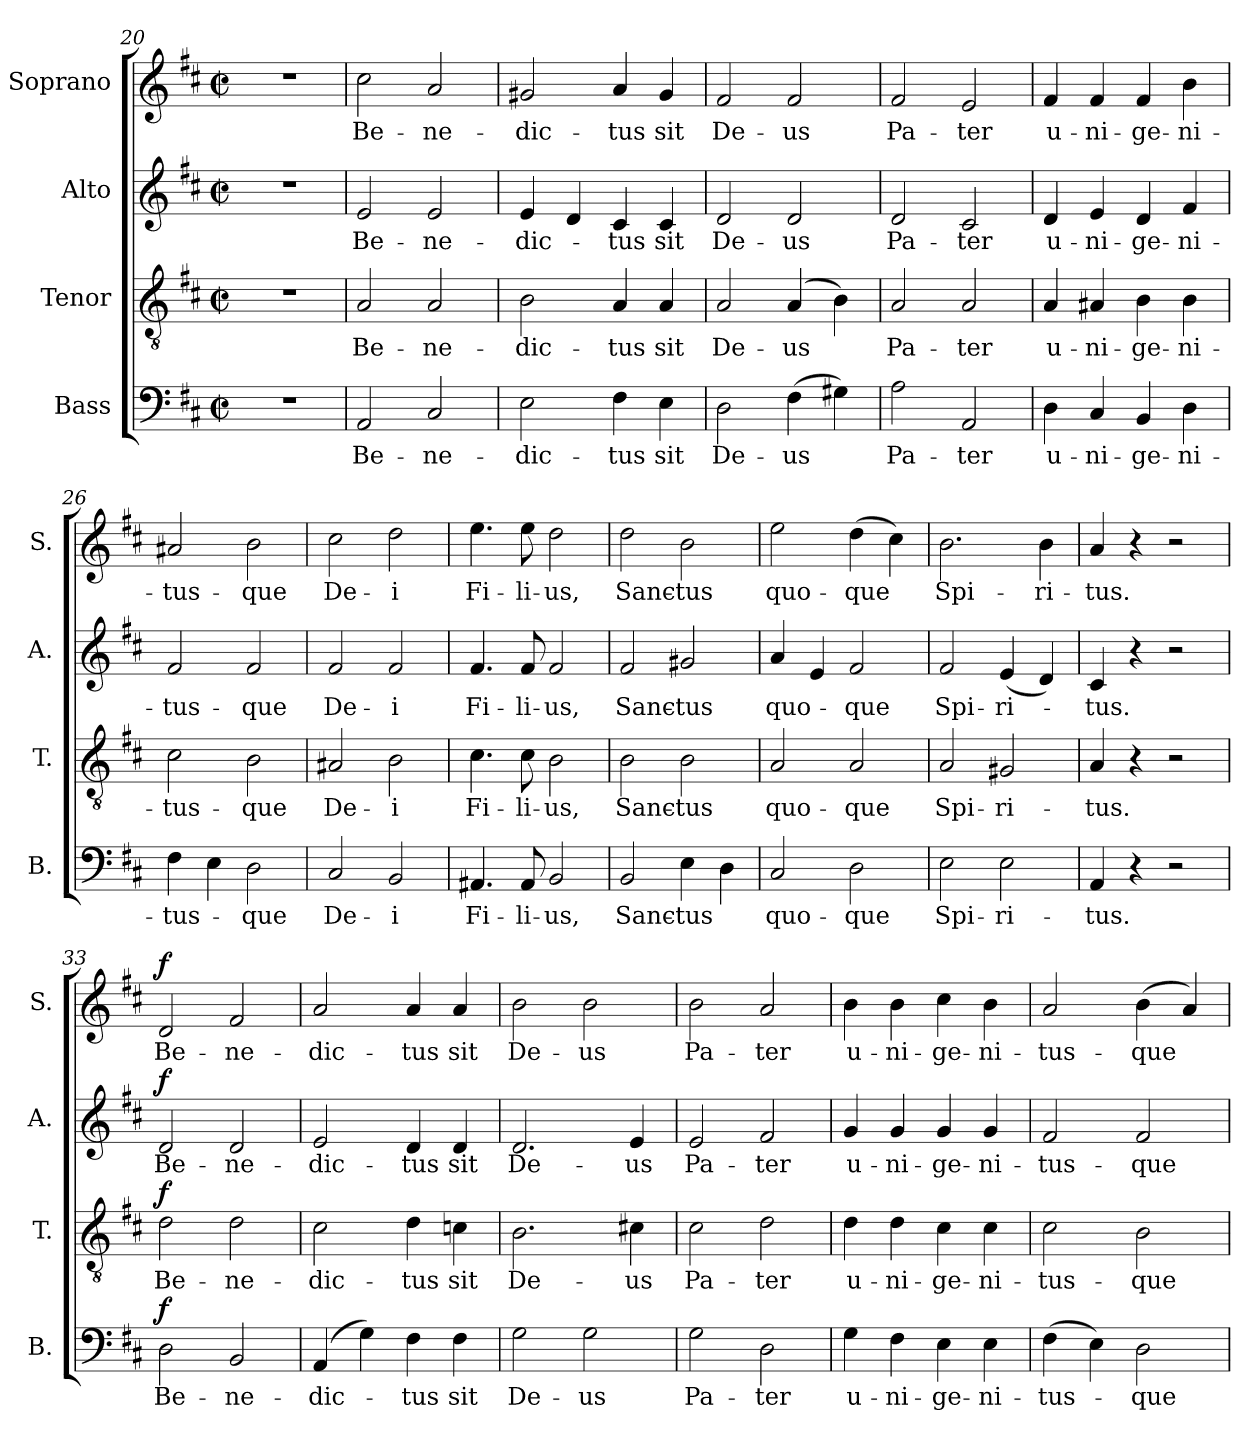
**kern	**text	**dynam	**kern	**text	**dynam	**kern	**text	**dynam	**kern	**text	**dynam
*part4	*part4	*part4	*part3	*part3	*part3	*part2	*part2	*part2	*part1	*part1	*part1
*staff4	*staff4	*staff4	*staff3	*staff3	*staff3	*staff2	*staff2	*staff2	*staff1	*staff1	*staff1
*I"Bass	*	*	*I"Tenor	*	*	*I"Alto	*	*	*I"Soprano	*	*
*I'B.	*	*	*I'T.	*	*	*I'A.	*	*	*I'S.	*	*
*clefF4	*	*	*clefGv2	*	*	*clefG2	*	*	*clefG2	*	*
*k[f#c#]	*	*	*k[f#c#]	*	*	*k[f#c#]	*	*	*k[f#c#]	*	*
*D:	*	*	*D:	*	*	*D:	*	*	*D:	*	*
*M2/2	*	*	*M2/2	*	*	*M2/2	*	*	*M2/2	*	*
*met(c|)	*	*	*met(c|)	*	*	*met(c|)	*	*	*met(c|)	*	*
=20	=20	=20	=20	=20	=20	=20	=20	=20	=20	=20	=20
1r	.	.	1r	.	.	1r	.	.	1r	.	.
=21	=21	=21	=21	=21	=21	=21	=21	=21	=21	=21	=21
!	!LO:LY:b	!	!	!LO:LY:b	!	!	!LO:LY:b	!	!	!LO:LY:b	!
2AA/	Be-	.	2A/	Be-	.	2e/	Be-	.	2cc#\	Be-	.
!	!LO:LY:b	!	!	!LO:LY:b	!	!	!LO:LY:b	!	!	!LO:LY:b	!
2C#/	-ne-	.	2A/	-ne-	.	2e/	-ne-	.	2a/	-ne-	.
=22	=22	=22	=22	=22	=22	=22	=22	=22	=22	=22	=22
!	!LO:LY:b	!	!	!LO:LY:b	!	!	!LO:LY:b	!	!	!LO:LY:b	!
2E\	-dic-	.	2B\	-dic-	.	4e/	-dic-	.	2g#X/	-dic-	.
.	.	.	.	.	.	4d/	.	.	.	.	.
!	!LO:LY:b	!	!	!LO:LY:b	!	!	!LO:LY:b	!	!	!LO:LY:b	!
4F#\	-tus	.	4A/	-tus	.	4c#/	-tus	.	4a/	-tus	.
!	!LO:LY:b	!	!	!LO:LY:b	!	!	!LO:LY:b	!	!	!LO:LY:b	!
4E\	sit	.	4A/	sit	.	4c#/	sit	.	4g#/	sit	.
=23	=23	=23	=23	=23	=23	=23	=23	=23	=23	=23	=23
!	!LO:LY:b	!	!	!LO:LY:b	!	!	!LO:LY:b	!	!	!LO:LY:b	!
2D\	De-	.	2A/	De-	.	2d/	De-	.	2f#/	De-	.
!	!LO:LY:b	!	!	!LO:LY:b	!	!	!LO:LY:b	!	!	!LO:LY:b	!
(>4F#\	-us	.	(>4A/	-us	.	2d/	-us	.	2f#/	-us	.
4G#X\)	.	.	4B\)	.	.	.	.	.	.	.	.
=24	=24	=24	=24	=24	=24	=24	=24	=24	=24	=24	=24
!	!LO:LY:b	!	!	!LO:LY:b	!	!	!LO:LY:b	!	!	!LO:LY:b	!
2A\	Pa-	.	2A/	Pa-	.	2d/	Pa-	.	2f#/	Pa-	.
!	!LO:LY:b	!	!	!LO:LY:b	!	!	!LO:LY:b	!	!	!LO:LY:b	!
2AA/	-ter	.	2A/	-ter	.	2c#/	-ter	.	2e/	-ter	.
=25	=25	=25	=25	=25	=25	=25	=25	=25	=25	=25	=25
!	!LO:LY:b	!	!	!LO:LY:b	!	!	!LO:LY:b	!	!	!LO:LY:b	!
4D\	u-	.	4A/	u-	.	4d/	u-	.	4f#/	u-	.
!	!LO:LY:b	!	!	!LO:LY:b	!	!	!LO:LY:b	!	!	!LO:LY:b	!
4C#/	-ni-	.	4A#X/	-ni-	.	4e/	-ni-	.	4f#/	-ni-	.
!	!LO:LY:b	!	!	!LO:LY:b	!	!	!LO:LY:b	!	!	!LO:LY:b	!
4BB/	-ge-	.	4B\	-ge-	.	4d/	-ge-	.	4f#/	-ge-	.
!	!LO:LY:b	!	!	!LO:LY:b	!	!	!LO:LY:b	!	!	!LO:LY:b	!
4D\	-ni-	.	4B\	-ni-	.	4f#/	-ni-	.	4b\	-ni-	.
=26	=26	=26	=26	=26	=26	=26	=26	=26	=26	=26	=26
!	!LO:LY:b	!	!	!LO:LY:b	!	!	!LO:LY:b	!	!	!LO:LY:b	!
4F#\	-tus-	.	2c#\	-tus-	.	2f#/	-tus-	.	2a#X/	-tus-	.
4E\	.	.	.	.	.	.	.	.	.	.	.
!	!LO:LY:b	!	!	!LO:LY:b	!	!	!LO:LY:b	!	!	!LO:LY:b	!
2D\	-que	.	2B\	-que	.	2f#/	-que	.	2b\	-que	.
!!LO:LB:g=z
=27	=27	=27	=27	=27	=27	=27	=27	=27	=27	=27	=27
!	!LO:LY:b	!	!	!LO:LY:b	!	!	!LO:LY:b	!	!	!LO:LY:b	!
2C#/	De-	.	2A#X/	De-	.	2f#/	De-	.	2cc#\	De-	.
!	!LO:LY:b	!	!	!LO:LY:b	!	!	!LO:LY:b	!	!	!LO:LY:b	!
2BB/	-i	.	2B\	-i	.	2f#/	-i	.	2dd\	-i	.
=28	=28	=28	=28	=28	=28	=28	=28	=28	=28	=28	=28
!	!LO:LY:b	!	!	!LO:LY:b	!	!	!LO:LY:b	!	!	!LO:LY:b	!
4.AA#X/	Fi-	.	4.c#\	Fi-	.	4.f#/	Fi-	.	4.ee\	Fi-	.
!	!LO:LY:b	!	!	!LO:LY:b	!	!	!LO:LY:b	!	!	!LO:LY:b	!
8AA#/	-li-	.	8c#\	-li-	.	8f#/	-li-	.	8ee\	-li-	.
!	!LO:LY:b	!	!	!LO:LY:b	!	!	!LO:LY:b	!	!	!LO:LY:b	!
2BB/	-us,	.	2B\	-us,	.	2f#/	-us,	.	2dd\	-us,	.
=29	=29	=29	=29	=29	=29	=29	=29	=29	=29	=29	=29
!	!LO:LY:b	!	!	!LO:LY:b	!	!	!LO:LY:b	!	!	!LO:LY:b	!
2BB/	Sanc-	.	2B\	Sanc-	.	2f#/	Sanc-	.	2dd\	Sanc-	.
!	!LO:LY:b	!	!	!LO:LY:b	!	!	!LO:LY:b	!	!	!LO:LY:b	!
4E\	-tus	.	2B\	-tus	.	2g#X/	-tus	.	2b\	-tus	.
4D\	.	.	.	.	.	.	.	.	.	.	.
=30	=30	=30	=30	=30	=30	=30	=30	=30	=30	=30	=30
!	!LO:LY:b	!	!	!LO:LY:b	!	!	!LO:LY:b	!	!	!LO:LY:b	!
2C#/	quo-	.	2A/	quo-	.	4a/	quo-	.	2ee\	quo-	.
.	.	.	.	.	.	4e/	.	.	.	.	.
!	!LO:LY:b	!	!	!LO:LY:b	!	!	!LO:LY:b	!	!	!LO:LY:b	!
2D\	-que	.	2A/	-que	.	2f#/	-que	.	(>4dd\	-que	.
.	.	.	.	.	.	.	.	.	4cc#\)	.	.
=31	=31	=31	=31	=31	=31	=31	=31	=31	=31	=31	=31
!	!LO:LY:b	!	!	!LO:LY:b	!	!	!LO:LY:b	!	!	!LO:LY:b	!
2E\	Spi-	.	2A/	Spi-	.	2f#/	Spi-	.	2.b\	Spi-	.
!	!LO:LY:b	!	!	!LO:LY:b	!	!	!LO:LY:b	!	!	!	!
2E\	-ri-	.	2G#X/	-ri-	.	(<4e/	-ri-	.	.	.	.
!	!	!	!	!	!	!	!	!	!	!LO:LY:b	!
.	.	.	.	.	.	4d/)	.	.	4b\	-ri-	.
=32	=32	=32	=32	=32	=32	=32	=32	=32	=32	=32	=32
!	!LO:LY:b	!	!	!LO:LY:b	!	!	!LO:LY:b	!	!	!LO:LY:b	!
4AA/	-tus.	.	4A/	-tus.	.	4c#/	-tus.	.	4a/	-tus.	.
4r	.	.	4r	.	.	4r	.	.	4r	.	.
2r	.	.	2r	.	.	2r	.	.	2r	.	.
=33	=33	=33	=33	=33	=33	=33	=33	=33	=33	=33	=33
!	!LO:LY:b	!LO:DY:a	!	!LO:LY:b	!LO:DY:a	!	!LO:LY:b	!LO:DY:a	!	!LO:LY:b	!LO:DY:a
2D\	Be-	f	2d\	Be-	f	2d/	Be-	f	2d/	Be-	f
!	!LO:LY:b	!	!	!LO:LY:b	!	!	!LO:LY:b	!	!	!LO:LY:b	!
2BB/	-ne-	.	2d\	-ne-	.	2d/	-ne-	.	2f#/	-ne-	.
=34	=34	=34	=34	=34	=34	=34	=34	=34	=34	=34	=34
!	!LO:LY:b	!	!	!LO:LY:b	!	!	!LO:LY:b	!	!	!LO:LY:b	!
(>4AA/	-dic-	.	2c#\	-dic-	.	2e/	-dic-	.	2a/	-dic-	.
4G\)	.	.	.	.	.	.	.	.	.	.	.
!	!LO:LY:b	!	!	!LO:LY:b	!	!	!LO:LY:b	!	!	!LO:LY:b	!
4F#\	-tus	.	4d\	-tus	.	4d/	-tus	.	4a/	-tus	.
!	!LO:LY:b	!	!	!LO:LY:b	!	!	!LO:LY:b	!	!	!LO:LY:b	!
4F#\	sit	.	4cn\	sit	.	4d/	sit	.	4a/	sit	.
=35	=35	=35	=35	=35	=35	=35	=35	=35	=35	=35	=35
!	!LO:LY:b	!	!	!LO:LY:b	!	!	!LO:LY:b	!	!	!LO:LY:b	!
2G\	De-	.	2.B\	De-	.	2.d/	De-	.	2b\	De-	.
!	!LO:LY:b	!	!	!	!	!	!	!	!	!LO:LY:b	!
2G\	-us	.	.	.	.	.	.	.	2b\	-us	.
!	!	!	!	!LO:LY:b	!	!	!LO:LY:b	!	!	!	!
.	.	.	4c#X\	-us	.	4e/	-us	.	.	.	.
!!LO:LB:g=z
=36	=36	=36	=36	=36	=36	=36	=36	=36	=36	=36	=36
!	!LO:LY:b	!	!	!LO:LY:b	!	!	!LO:LY:b	!	!	!LO:LY:b	!
2G\	Pa-	.	2c#\	Pa-	.	2e/	Pa-	.	2b\	Pa-	.
!	!LO:LY:b	!	!	!LO:LY:b	!	!	!LO:LY:b	!	!	!LO:LY:b	!
2D\	-ter	.	2d\	-ter	.	2f#/	-ter	.	2a/	-ter	.
=37	=37	=37	=37	=37	=37	=37	=37	=37	=37	=37	=37
!	!LO:LY:b	!	!	!LO:LY:b	!	!	!LO:LY:b	!	!	!LO:LY:b	!
4G\	u-	.	4d\	u-	.	4g/	u-	.	4b\	u-	.
!	!LO:LY:b	!	!	!LO:LY:b	!	!	!LO:LY:b	!	!	!LO:LY:b	!
4F#\	-ni-	.	4d\	-ni-	.	4g/	-ni-	.	4b\	-ni-	.
!	!LO:LY:b	!	!	!LO:LY:b	!	!	!LO:LY:b	!	!	!LO:LY:b	!
4E\	-ge-	.	4c#\	-ge-	.	4g/	-ge-	.	4cc#\	-ge-	.
!	!LO:LY:b	!	!	!LO:LY:b	!	!	!LO:LY:b	!	!	!LO:LY:b	!
4E\	-ni-	.	4c#\	-ni-	.	4g/	-ni-	.	4b\	-ni-	.
=38	=38	=38	=38	=38	=38	=38	=38	=38	=38	=38	=38
!	!LO:LY:b	!	!	!LO:LY:b	!	!	!LO:LY:b	!	!	!LO:LY:b	!
(>4F#\	-tus-	.	2c#\	-tus-	.	2f#/	-tus-	.	2a/	-tus-	.
4E\)	.	.	.	.	.	.	.	.	.	.	.
!	!LO:LY:b	!	!	!LO:LY:b	!	!	!LO:LY:b	!	!	!LO:LY:b	!
2D\	-que	.	2B\	-que	.	2f#/	-que	.	(>4b\	-que	.
.	.	.	.	.	.	.	.	.	4a/)	.	.
=	=	=	=	=	=	=	=	=	=	=	=
*-	*-	*-	*-	*-	*-	*-	*-	*-	*-	*-	*-
